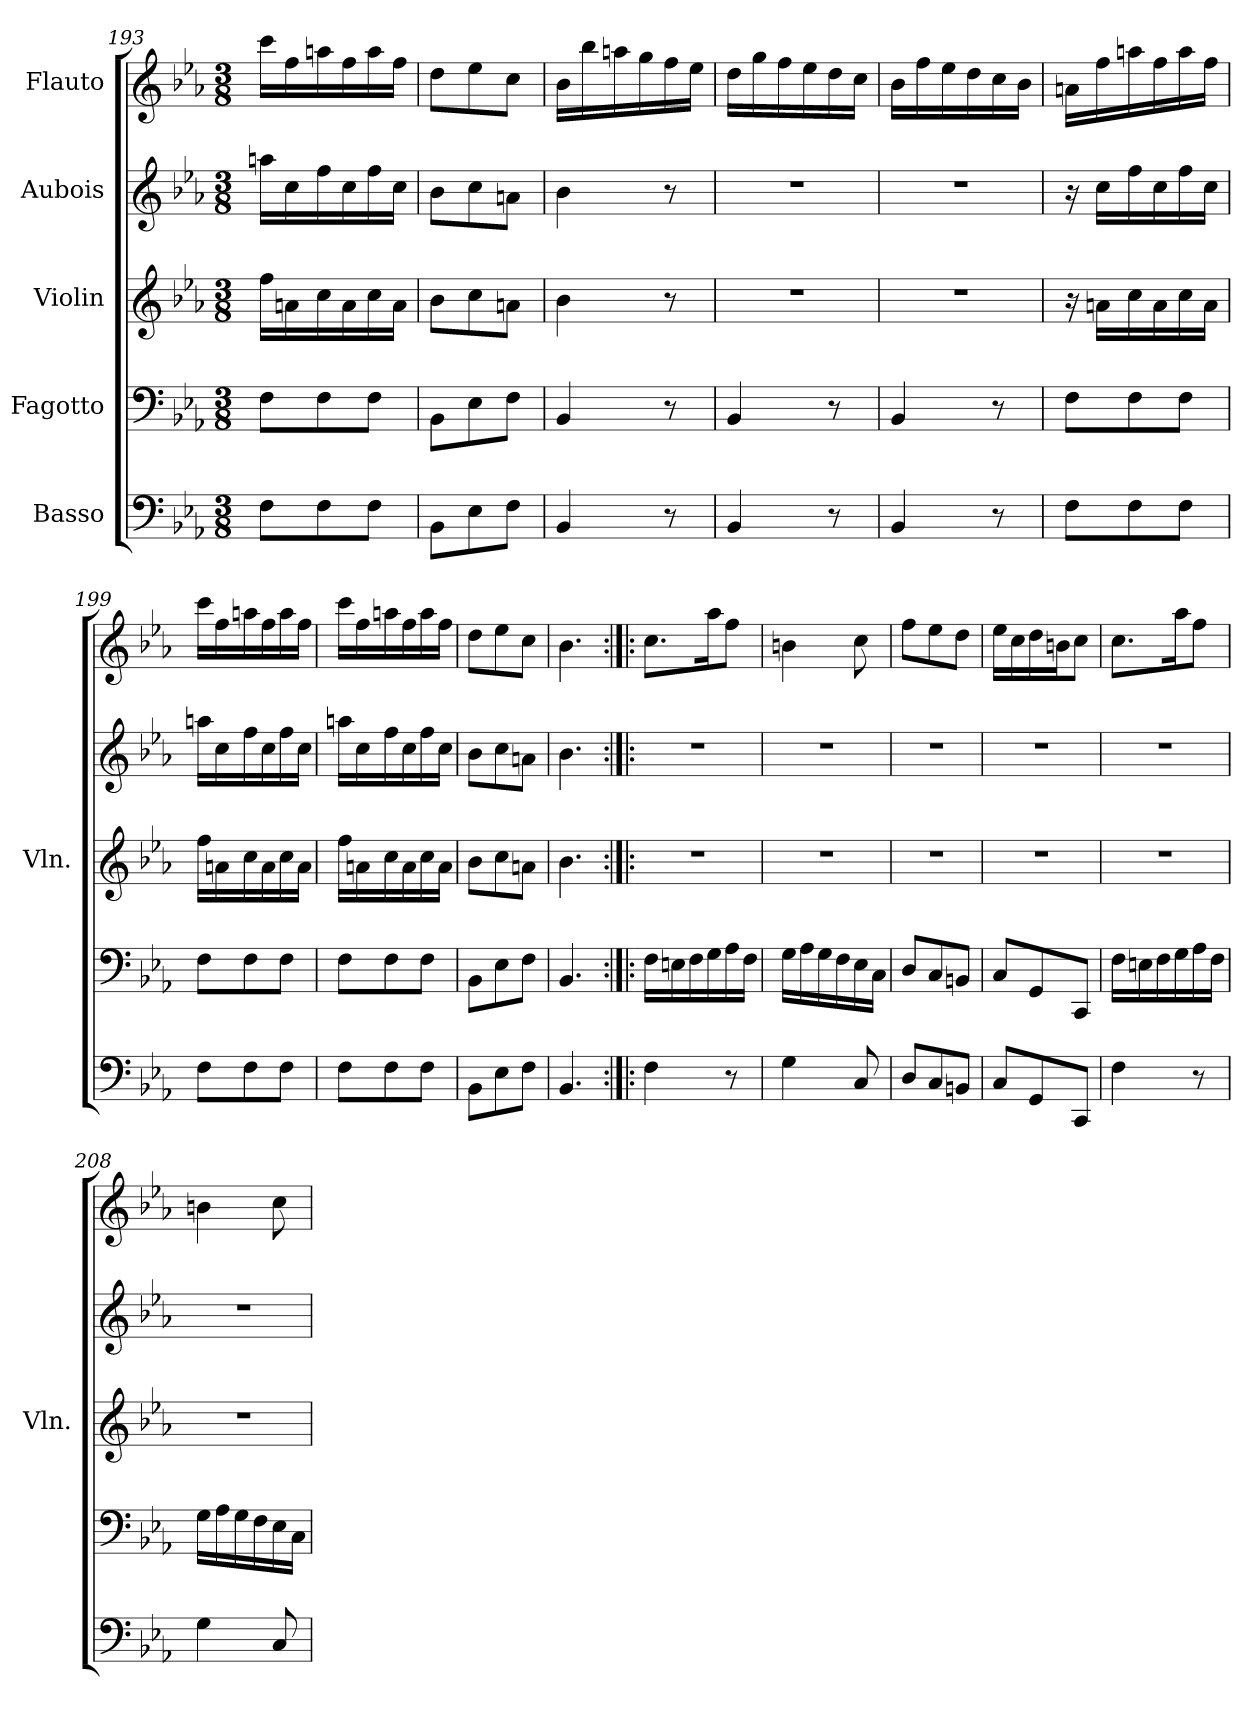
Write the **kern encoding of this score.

**kern	**kern	**kern	**kern	**kern
*part5	*part4	*part3	*part2	*part1
*staff5	*staff4	*staff3	*staff2	*staff1
*I"Basso	*I"Fagotto	*I"Violin	*I"Aubois	*I"Flauto
*	*	*I'Vln.	*	*
*clefF4	*clefF4	*clefG2	*clefG2	*clefG2
*k[b-e-a-]	*k[b-e-a-]	*k[b-e-a-]	*k[b-e-a-]	*k[b-e-a-]
*M3/8	*M3/8	*M3/8	*M3/8	*M3/8
=193	=193	=193	=193	=193
8F\L	8F\L	16ff\LL	16aan\LL	16ccc\LL
.	.	16an\	16cc\	16ff\
8F\	8F\	16cc\	16ff\	16aan\
.	.	16a\	16cc\	16ff\
8F\J	8F\J	16cc\	16ff\	16aa\
.	.	16a\JJ	16cc\JJ	16ff\JJ
=194	=194	=194	=194	=194
8BB-\L	8BB-\L	8b-\L	8b-\L	8dd\L
8E-\	8E-\	8cc\	8cc\	8ee-\
8F\J	8F\J	8an\J	8an\J	8cc\J
!!LO:LB:g=z
=195	=195	=195	=195	=195
4BB-/	4BB-/	4b-\	4b-\	16b-\LL
.	.	.	.	16bb-\
.	.	.	.	16aan\
.	.	.	.	16gg\
8r	8r	8r	8r	16ff\
.	.	.	.	16ee-\JJ
=196	=196	=196	=196	=196
4BB-/	4BB-/	4.r	4.r	16dd\LL
.	.	.	.	16gg\
.	.	.	.	16ff\
.	.	.	.	16ee-\
8r	8r	.	.	16dd\
.	.	.	.	16cc\JJ
=197	=197	=197	=197	=197
4BB-/	4BB-/	4.r	4.r	16b-\LL
.	.	.	.	16ff\
.	.	.	.	16ee-\
.	.	.	.	16dd\
8r	8r	.	.	16cc\
.	.	.	.	16b-\JJ
=198	=198	=198	=198	=198
8F\L	8F\L	16r	16r	16an\LL
.	.	16an\LL	16cc\LL	16ff\
8F\	8F\	16cc\	16ff\	16aan\
.	.	16a\	16cc\	16ff\
8F\J	8F\J	16cc\	16ff\	16aa\
.	.	16a\JJ	16cc\JJ	16ff\JJ
=199	=199	=199	=199	=199
8F\L	8F\L	16ff\LL	16aan\LL	16ccc\LL
.	.	16an\	16cc\	16ff\
8F\	8F\	16cc\	16ff\	16aan\
.	.	16a\	16cc\	16ff\
8F\J	8F\J	16cc\	16ff\	16aa\
.	.	16a\JJ	16cc\JJ	16ff\JJ
=200	=200	=200	=200	=200
8F\L	8F\L	16ff\LL	16aan\LL	16ccc\LL
.	.	16an\	16cc\	16ff\
8F\	8F\	16cc\	16ff\	16aan\
.	.	16a\	16cc\	16ff\
8F\J	8F\J	16cc\	16ff\	16aa\
.	.	16a\JJ	16cc\JJ	16ff\JJ
=201	=201	=201	=201	=201
8BB-\L	8BB-\L	8b-\L	8b-\L	8dd\L
8E-\	8E-\	8cc\	8cc\	8ee-\
8F\J	8F\J	8an\J	8an\J	8cc\J
=202	=202	=202	=202	=202
4.BB-/	4.BB-/	4.b-\	4.b-\	4.b-\
=203:|!|:	=203:|!|:	=203:|!|:	=203:|!|:	=203:|!|:
4F\	16F\LL	4.r	4.r	8.cc\L
.	16En\	.	.	.
.	16F\	.	.	.
.	16G\	.	.	16aa-\K
8r	16A-\	.	.	8ff\J
.	16F\JJ	.	.	.
=204	=204	=204	=204	=204
4G\	16G\LL	4.r	4.r	4bn\
.	16A-\	.	.	.
.	16G\	.	.	.
.	16F\	.	.	.
8C/	16E-\	.	.	8cc\
.	16C\JJ	.	.	.
=205	=205	=205	=205	=205
8D/L	8D/L	4.r	4.r	8ff\L
8C/	8C/	.	.	8ee-\
8BBn/J	8BBn/J	.	.	8dd\J
!!LO:LB:g=z
=206	=206	=206	=206	=206
8C/L	8C/L	4.r	4.r	16ee-\LL
.	.	.	.	16cc\
8GG/	8GG/	.	.	16dd\
.	.	.	.	16bn\J
8CC/J	8CC/J	.	.	8cc\J
=207	=207	=207	=207	=207
4F\	16F\LL	4.r	4.r	8.cc\L
.	16En\	.	.	.
.	16F\	.	.	.
.	16G\	.	.	16aa-\K
8r	16A-\	.	.	8ff\J
.	16F\JJ	.	.	.
=208	=208	=208	=208	=208
4G\	16G\LL	4.r	4.r	4bn\
.	16A-\	.	.	.
.	16G\	.	.	.
.	16F\	.	.	.
8C/	16E-\	.	.	8cc\
.	16C\JJ	.	.	.
=	=	=	=	=
*-	*-	*-	*-	*-
